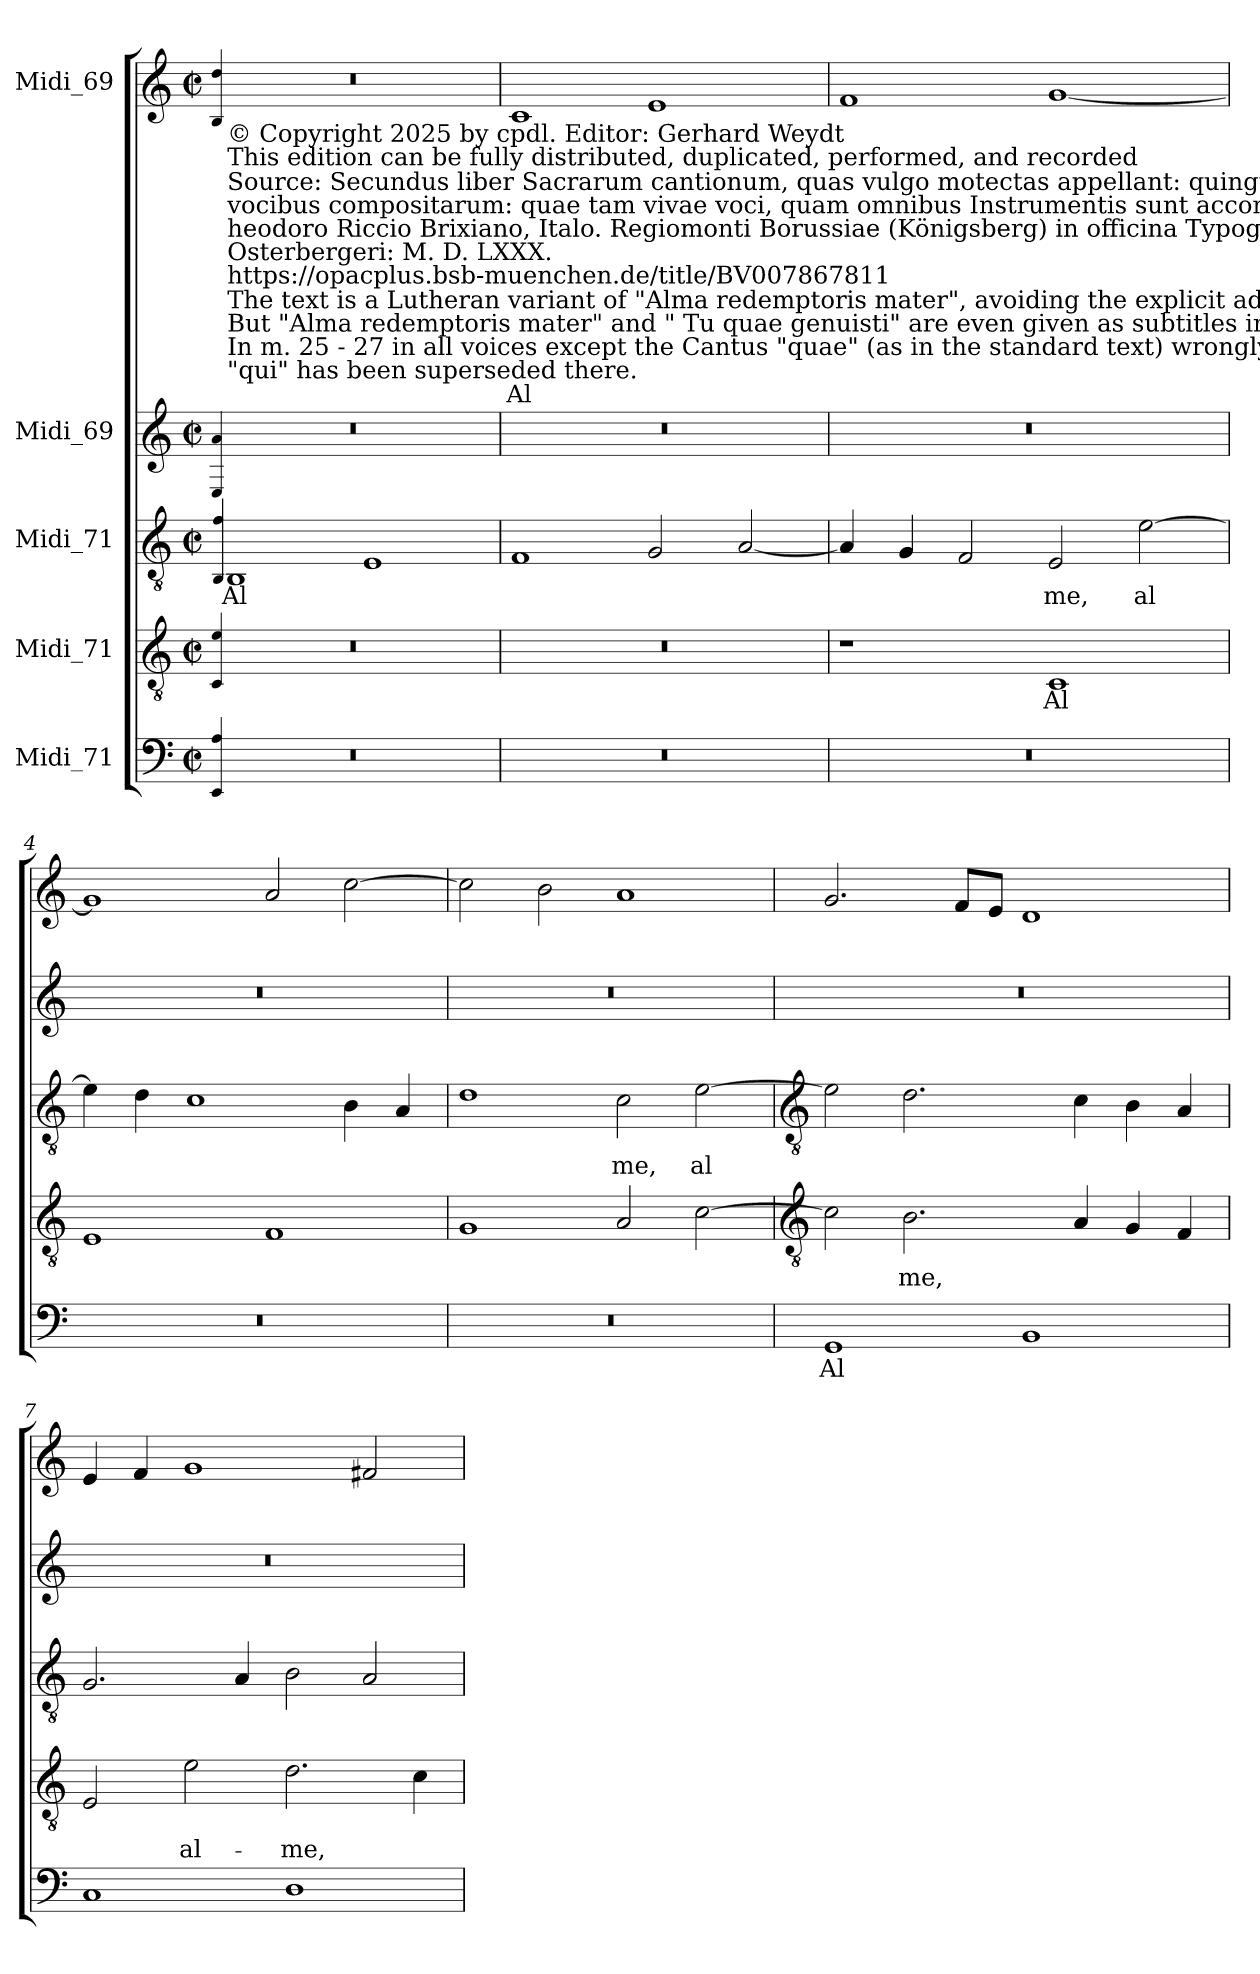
**kern	**text	**kern	**text	**text	**kern	**text	**kern	**kern	**text
*part5	*part5	*part4	*part4	*part4	*part3	*part3	*part2	*part1	*part1
*staff5	*staff5	*staff4	*staff4	*staff4	*staff3	*staff3	*staff2	*staff1	*staff1
*I"Midi_71	*	*I"Midi_71	*	*	*I"Midi_71	*	*I"Midi_69	*I"Midi_69	*
*clefF4	*	*clefGv2	*	*	*clefGv2	*	*clefG2	*clefG2	*
*k[]	*	*k[]	*	*	*k[]	*	*k[]	*k[]	*
*C:	*	*C:	*	*	*C:	*	*C:	*C:	*
*M4/2	*	*M4/2	*	*	*M4/2	*	*M4/2	*M4/2	*
*met(c|)	*	*met(c|)	*	*	*met(c|)	*	*met(c|)	*met(c|)	*
=1	=1	=1	=1	=1	=1	=1	=1	=1	=1
4qqEE 4qqA	.	4qqC 4qqe	.	.	4qqBB 4qqf	.	4qqE 4qqa	4qqB 4qqdd	.
!	!	!	!	!	!	!	!	!LO:TX:b:t=© Copyright 2025 by cpdl. Editor&colon; Gerhard Weydt\nThis edition can be fully distributed, duplicated, performed, and recorded	!
!	!	!	!	!	!	!	!	!LO:TX:b:t=Source&colon; Secundus liber Sacrarum cantionum, quas vulgo motectas appellant&colon; quingue, sex, octo et duodecim\nvocibus compositarum&colon; quae tam vivae voci, quam omnibus Instrumentis sunt accomodatae, Autore\nheodoro Riccio Brixiano, Italo. Regiomonti Borussiae (Königsberg) in officina Typographica Georgij\nOsterbergeri&colon; M. D. LXXX. \nhttps&colon;//opacplus.bsb-muenchen.de/title/BV007867811	!
!	!	!	!	!	!	!	!	!LO:TX:b:t=The text is a Lutheran variant of "Alma redemptoris mater", avoiding the explicit adoration of Mary\nBut "Alma redemptoris mater" and " Tu quae genuisti" are even given as subtitles in the source.\nIn m. 25 - 27 in all voices except the Cantus "quae" (as in the standard text) wrongly is used;\n"qui" has been superseded there.	!
!	!	!	!	!	!	!LO:LY:b	!	!	!
0r	.	0r	.	.	1BB	Al	0r	0r	.
.	.	.	.	.	1E	.	.	.	.
=2	=2	=2	=2	=2	=2	=2	=2	=2	=2
!	!	!	!	!	!	!	!	!	!LO:LY:b
0r	.	0r	.	.	1F	.	0r	1c	Al
.	.	.	.	.	2G	.	.	1e	.
.	.	.	.	.	[2A	.	.	.	.
=3	=3	=3	=3	=3	=3	=3	=3	=3	=3
0r	.	1r	.	.	4A]	.	0r	1f	.
.	.	.	.	.	4G	.	.	.	.
.	.	.	.	.	2F	.	.	.	.
!	!	!	!LO:LY:b	!	!	!LO:LY:b	!	!	!
.	.	1C	Al	.	2E	me,	.	[1g	.
!	!	!	!	!	!	!LO:LY:b	!	!	!
.	.	.	.	.	[2e	al	.	.	.
=4	=4	=4	=4	=4	=4	=4	=4	=4	=4
0r	.	1E	.	.	4e]	.	0r	1g]	.
.	.	.	.	.	4d	.	.	.	.
.	.	.	.	.	1c	.	.	.	.
.	.	1F	.	.	.	.	.	2a	.
.	.	.	.	.	4B	.	.	[2cc	.
.	.	.	.	.	4A	.	.	.	.
=5	=5	=5	=5	=5	=5	=5	=5	=5	=5
0r	.	1G	.	.	1d	.	0r	2cc]	.
.	.	.	.	.	.	.	.	2b	.
!	!	!	!	!	!	!LO:LY:b	!	!	!
.	.	2A	.	.	2c	me,	.	1a	.
!	!	!	!	!	!	!LO:LY:b	!	!	!
.	.	[2c	.	.	[2e	al	.	.	.
!!LO:LB:g=z
=6	=6	=6	=6	=6	=6	=6	=6	=6	=6
*	*	*clefGv2	*	*	*clefGv2	*	*	*	*
!	!LO:LY:b	!	!	!	!	!	!	!	!
1GG	Al	2c]	.	.	2e]	.	0r	2.g	.
!	!	!	!LO:LY:b	!	!	!	!	!	!
.	.	2.B	me,	.	2.d	.	.	.	.
.	.	.	.	.	.	.	.	8fL	.
.	.	.	.	.	.	.	.	8eJ	.
1BB	.	.	.	.	.	.	.	1d	.
.	.	4A	.	.	4c	.	.	.	.
.	.	4G	.	.	4B	.	.	.	.
.	.	4F	.	.	4A	.	.	.	.
=7	=7	=7	=7	=7	=7	=7	=7	=7	=7
1C	.	2E	.	.	2.G	.	0r	4e	.
.	.	.	.	.	.	.	.	4f	.
!	!	!	!	!LO:LY:b	!	!	!	!	!
.	.	2e	.	al-	.	.	.	1g	.
.	.	.	.	.	4A	.	.	.	.
!	!	!	!	!LO:LY:b	!	!	!	!	!
1D	.	2.d	.	-me,	2B	.	.	.	.
.	.	.	.	.	2A	.	.	2f#X	.
.	.	4c	.	.	.	.	.	.	.
=	=	=	=	=	=	=	=	=	=
*-	*-	*-	*-	*-	*-	*-	*-	*-	*-
